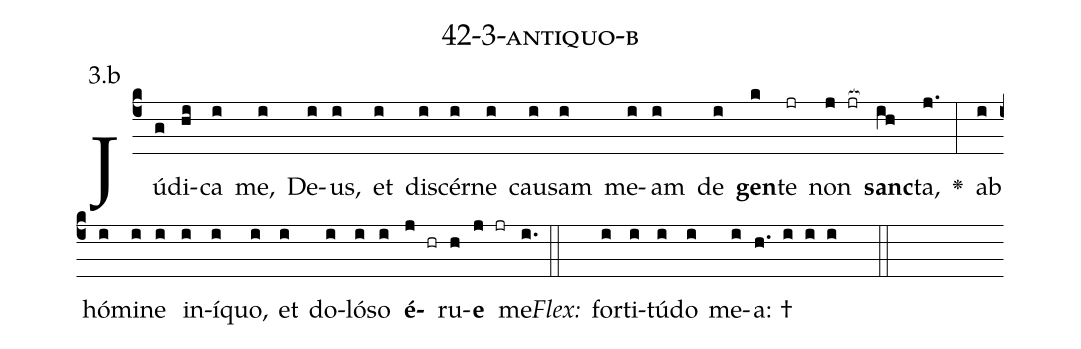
name: 42-3-antiquo-b;
annotation: 3.b;
%%
(c4)Jú(g)di(hi)ca(i) me,(i) De(i)us,(i) et(i) di(i)scér(i)ne(i) cau(i)sam(i) me(i)am(i) de(i) <b>gen</b>(k)te(jr) non(j jr[ocb:1{]) <b>sanc</b>(ih[ocb:0}])ta,(j.) <v>\greheightstar</v>(:) ab(i) hó(i)mi(i)ne(i) in(i)í(i)quo,(i) et(i) do(i)ló(i)so(i) <b>é</b>(j hr)ru(h)<b>e</b>(j jr) me.(i.) (::)
<i>Flex:</i>()  for(i)ti(i)tú(i)do(i) me(i)a: †(h. i i i  ::)

%E(i) u(i) o(j) u(h) a(j) e.(i.) (::)
